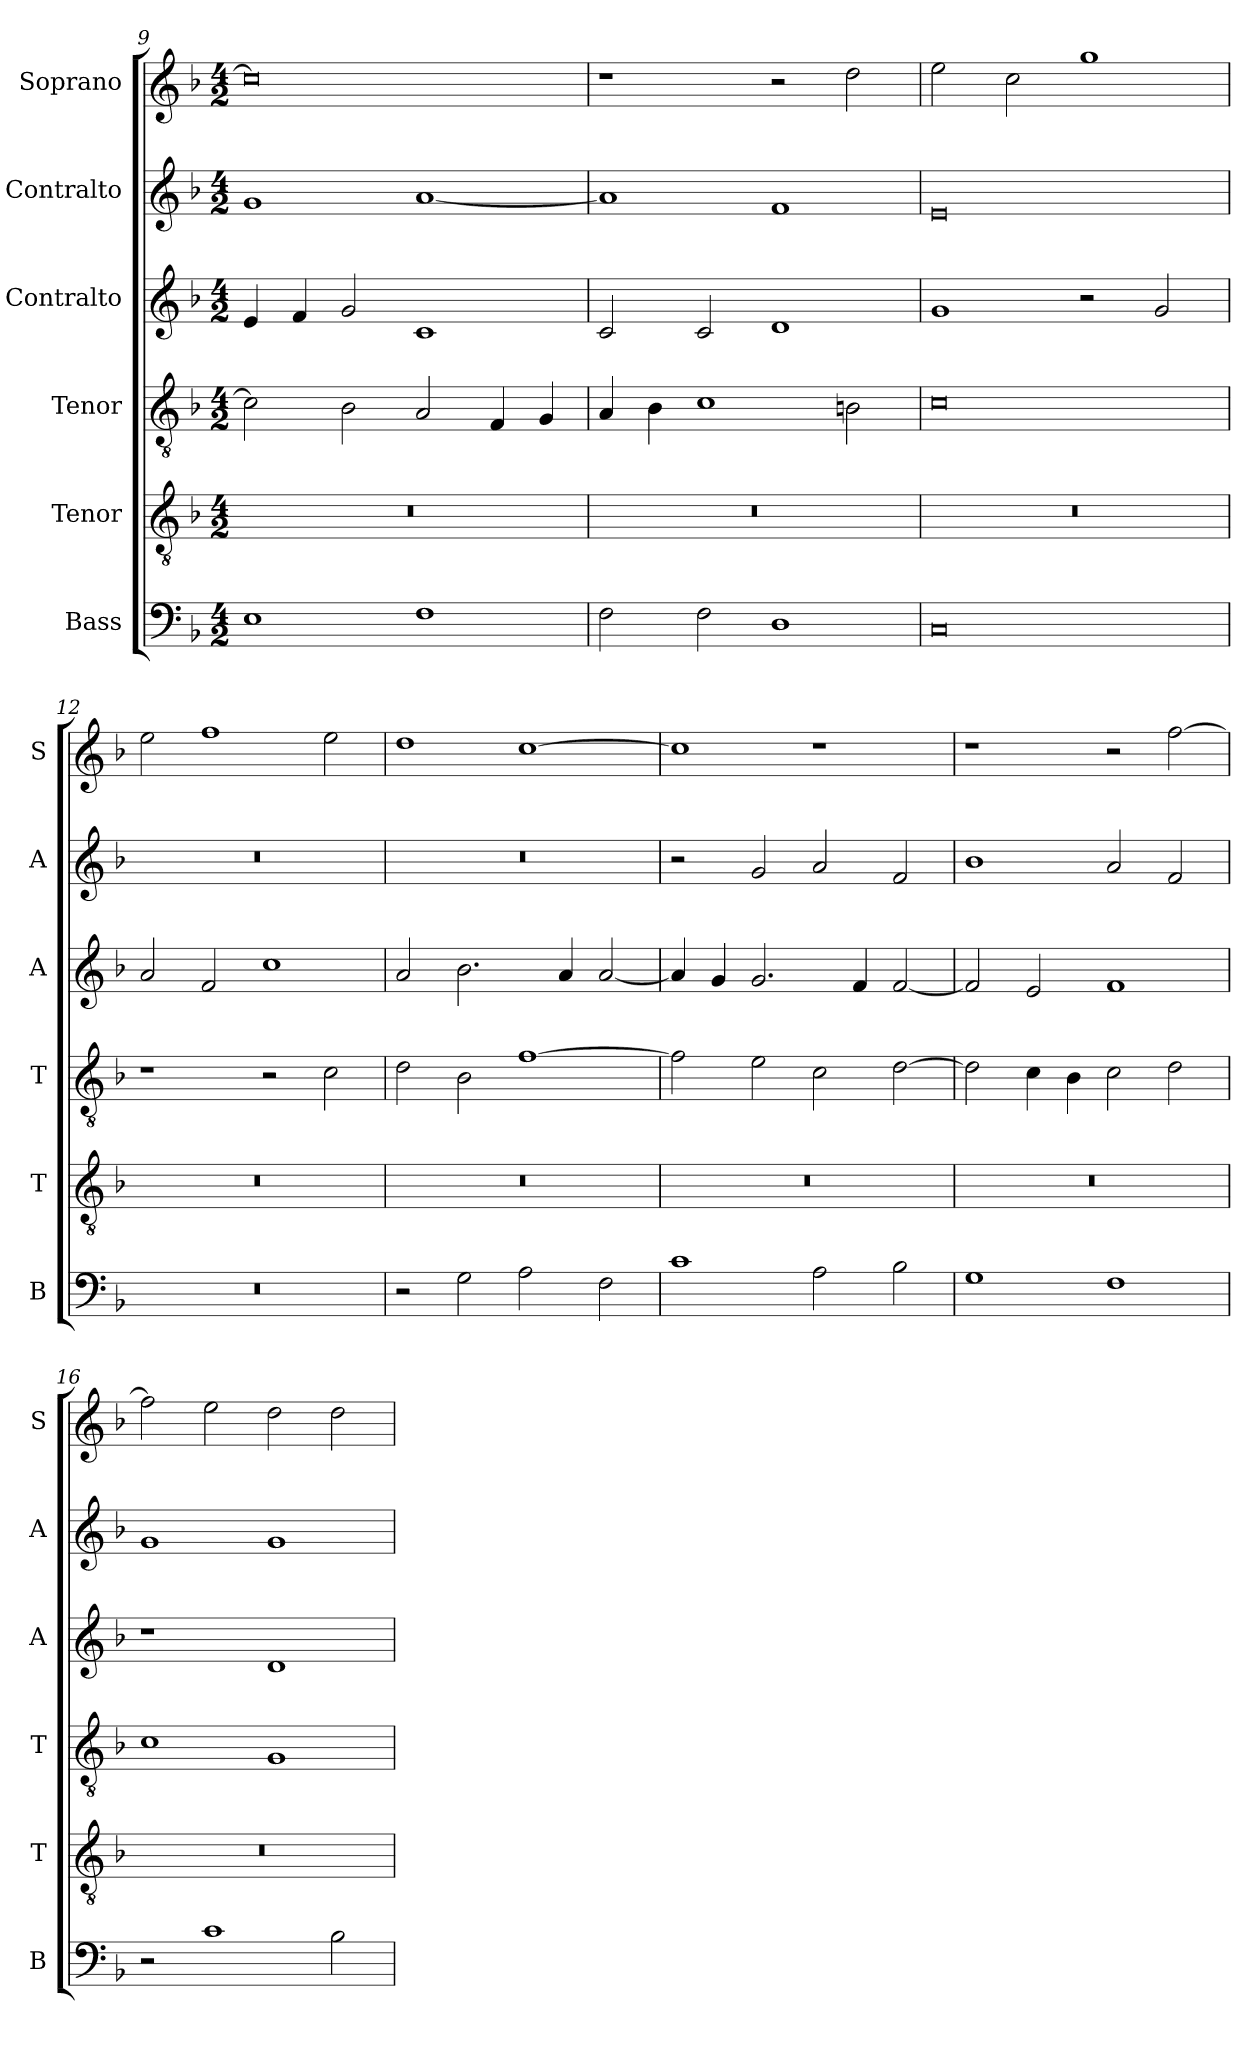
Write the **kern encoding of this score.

**kern	**kern	**kern	**kern	**kern	**kern
*part6	*part5	*part4	*part3	*part2	*part1
*staff6	*staff5	*staff4	*staff3	*staff2	*staff1
*I"Bass	*I"Tenor	*I"Tenor	*I"Contralto	*I"Contralto	*I"Soprano
*I'B	*I'T	*I'T	*I'A	*I'A	*I'S
*clefF4	*clefGv2	*clefGv2	*clefG2	*clefG2	*clefG2
*k[b-]	*k[b-]	*k[b-]	*k[b-]	*k[b-]	*k[b-]
*F:ion	*F:ion	*F:ion	*F:ion	*F:ion	*F:ion
*M4/2	*M4/2	*M4/2	*M4/2	*M4/2	*M4/2
=9	=9	=9	=9	=9	=9
1E	0r	2c]	4e	1g	0cc]
.	.	.	4f	.	.
.	.	2B-	2g	.	.
1F	.	2A	1c	[1a	.
.	.	4F	.	.	.
.	.	4G	.	.	.
=10	=10	=10	=10	=10	=10
2F	0r	4A	2c	1a]	1r
.	.	4B-	.	.	.
2F	.	1c	2c	.	.
1D	.	.	1d	1f	2r
.	.	2Bn	.	.	2dd
=11	=11	=11	=11	=11	=11
0C	0r	0c	1g	0e	2ee
.	.	.	.	.	2cc
.	.	.	2r	.	1gg
.	.	.	2g	.	.
=12	=12	=12	=12	=12	=12
0r	0r	1r	2a	0r	2ee
.	.	.	2f	.	1ff
.	.	2r	1cc	.	.
.	.	2c	.	.	2ee
=13	=13	=13	=13	=13	=13
2r	0r	2d	2a	0r	1dd
2G	.	2B-	2.b-	.	.
2A	.	[1f	.	.	[1cc
.	.	.	4a	.	.
2F	.	.	[2a	.	.
=14	=14	=14	=14	=14	=14
1c	0r	2f]	4a]	2r	1cc]
.	.	.	4g	.	.
.	.	2e	2.g	2g	.
2A	.	2c	.	2a	1r
.	.	.	4f	.	.
2B-	.	[2d	[2f	2f	.
=15	=15	=15	=15	=15	=15
1G	0r	2d]	2f]	1b-	1r
.	.	4c	2e	.	.
.	.	4B-	.	.	.
1F	.	2c	1f	2a	2r
.	.	2d	.	2f	[2ff
=16	=16	=16	=16	=16	=16
2r	0r	1c	1r	1g	2ff]
1c	.	.	.	.	2ee
.	.	1G	1d	1g	2dd
2B-	.	.	.	.	2dd
=	=	=	=	=	=
*-	*-	*-	*-	*-	*-
